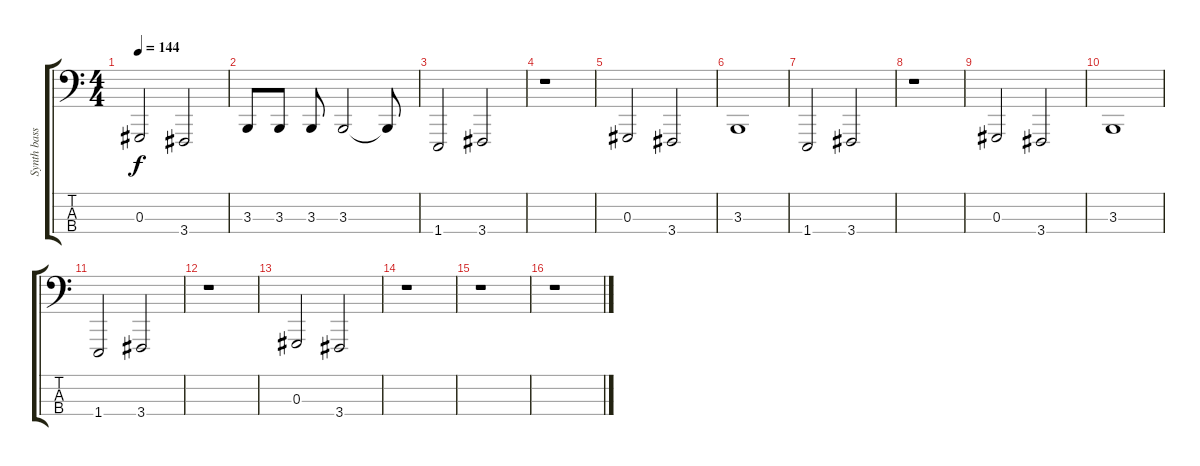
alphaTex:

\track ("Synth bass" "Synth bass") {instrument lead8bassandlead}
\staff {score tabs}
\tuning (Gb2 Db2 Ab1 Eb1) {hide}
\ts (4 4)
\tempo 144
\clef f4
\ks c
0.3.2{dy f} 3.4.2 |
3.3.8 3.3.8 3.3.8 3.3.2 3.3{t}.8 |
1.4.2 3.4.2 |
r.1 |
0.3.2 3.4.2 |
3.3.1 |
1.4.2 3.4.2 |
r.1 |
0.3.2 3.4.2 |
3.3.1 |
1.4.2 3.4.2 |
r.1 |
0.3.2 3.4.2 |
r.1 |
r.1 |
r.1
